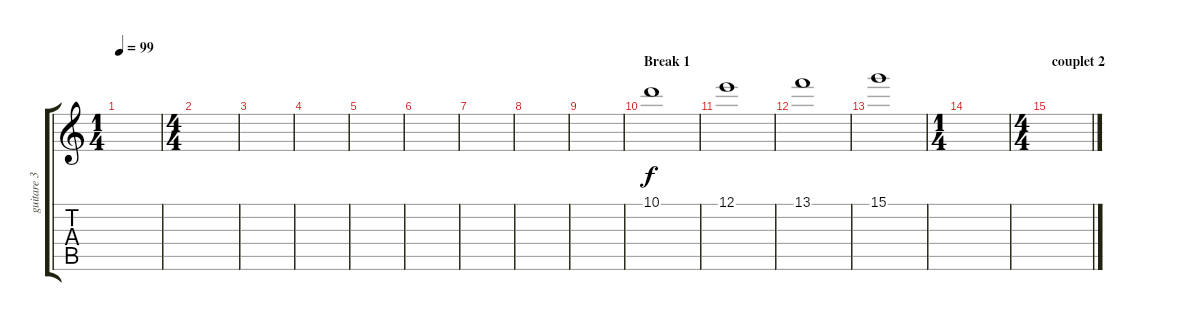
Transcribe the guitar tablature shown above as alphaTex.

\track ("guitare 3 (dropped D)" "guitare 3 ") {instrument banjo}
\staff {score tabs}
\tuning (E4 B3 G3 D3 A2 D2) {hide}
\displaytranspose 12
\ts (1 4)
\tempo 99
\clef g2
\ks c
|
\ts (4 4)
|
|
|
|
|
|
|
|
\section ("" "Break 1")
10.1.1 |
12.1.1 |
13.1.1 |
15.1.1 |
\ts (1 4)
|
\ts (4 4)
\section ("" "couplet 2")
